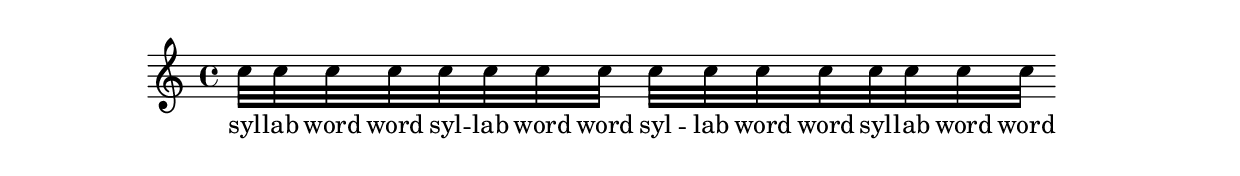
%% Do not edit this file; it is automatically
%% generated from LSR http://lsr.dsi.unimi.it
%% This file is in the public domain.
\version "2.13.39"

\header {
  lsrtags = "vocal-music"

%% Translation of GIT committish: a874fda3641c9e02f61be5c41b215b8304b8ed00
  texidoces = "

Si LilyPond no cree que haya sitio suficiente para un guión separador
de sílabas, lo omitirá.  Se puede sobreescribir este comportamiento
con la propiedad @code{minimum-distance} de @code{LyricHyphen}.

"
  doctitlees = "Forzar la visibilidad de los guiones separadores de sílabas"



  texidoc = "
If LilyPond does not think there is space for a hyphen, it will be
omitted.  The behaviour can be overridden with the
@code{minimum-distance} property of @code{LyricHyphen}.

"
  doctitle = "Forcing hyphens to be shown"
} % begin verbatim

\relative c'' {
  c32 c c c
  c32 c c c
  c32 c c c
  c32 c c c
}
\addlyrics {
  syl -- lab word word
  \override LyricHyphen #'minimum-distance = #1.0
  syl -- lab word word
  \override LyricHyphen #'minimum-distance = #2.0
  syl -- lab word word
  \revert LyricHyphen #'minimum-distance
  syl -- lab word word
}
